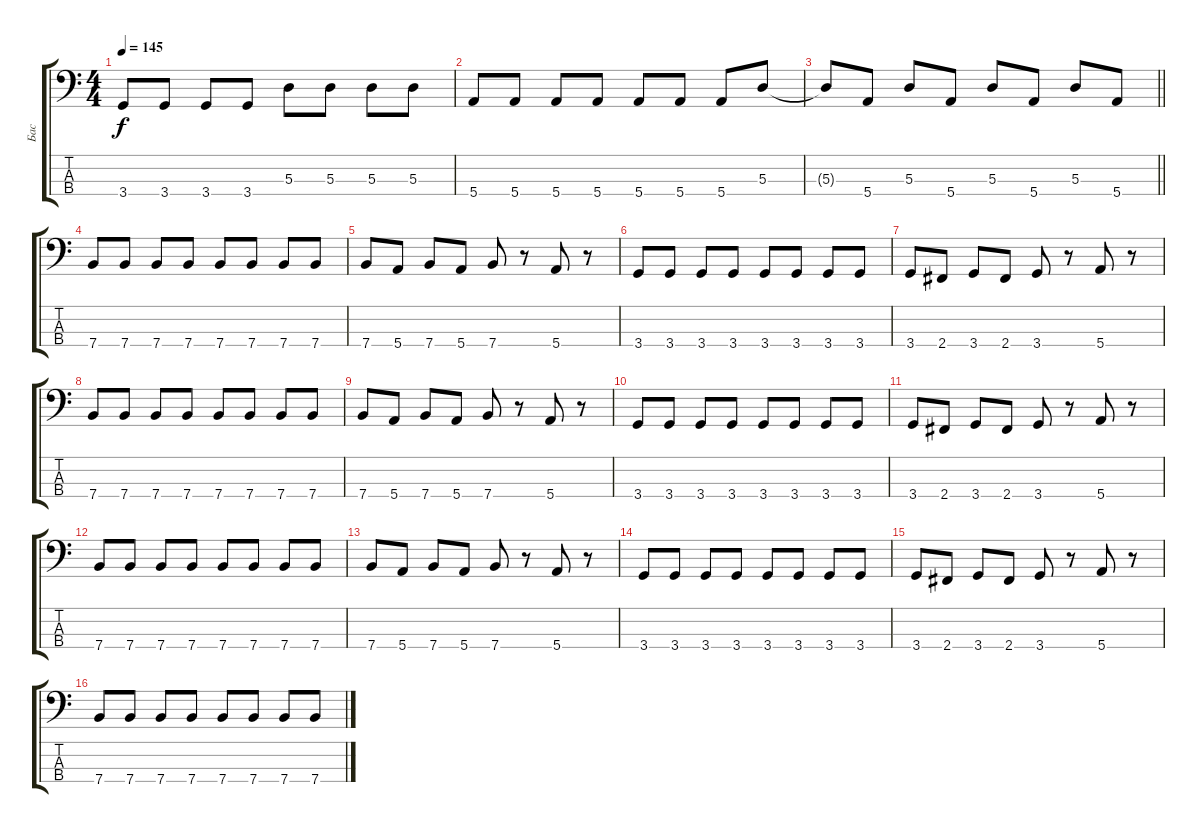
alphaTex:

\track ("Бас" "Бас") {instrument electricbassfinger}
\staff {score tabs}
\tuning (G2 D2 A1 E1) {hide}
\ts (4 4)
\tempo 145
\clef f4
\ks c
3.4.8{dy f} 3.4.8 3.4.8 3.4.8 5.3.8 5.3.8 5.3.8 5.3.8 |
5.4.8 5.4.8 5.4.8 5.4.8 5.4.8 5.4.8 5.4.8 5.3.8 |
\barLineRight lightlight
5.3{t}.8 5.4.8 5.3.8 5.4.8 5.3.8 5.4.8 5.3.8 5.4.8 |
7.4.8 7.4.8 7.4.8 7.4.8 7.4.8 7.4.8 7.4.8 7.4.8 |
7.4.8 5.4.8 7.4.8 5.4.8 7.4.8 r.8 5.4.8 r.8 |
3.4.8 3.4.8 3.4.8 3.4.8 3.4.8 3.4.8 3.4.8 3.4.8 |
3.4.8 2.4.8 3.4.8 2.4.8 3.4.8 r.8 5.4.8 r.8 |
7.4.8 7.4.8 7.4.8 7.4.8 7.4.8 7.4.8 7.4.8 7.4.8 |
7.4.8 5.4.8 7.4.8 5.4.8 7.4.8 r.8 5.4.8 r.8 |
3.4.8 3.4.8 3.4.8 3.4.8 3.4.8 3.4.8 3.4.8 3.4.8 |
3.4.8 2.4.8 3.4.8 2.4.8 3.4.8 r.8 5.4.8 r.8 |
7.4.8 7.4.8 7.4.8 7.4.8 7.4.8 7.4.8 7.4.8 7.4.8 |
7.4.8 5.4.8 7.4.8 5.4.8 7.4.8 r.8 5.4.8 r.8 |
3.4.8 3.4.8 3.4.8 3.4.8 3.4.8 3.4.8 3.4.8 3.4.8 |
3.4.8 2.4.8 3.4.8 2.4.8 3.4.8 r.8 5.4.8 r.8 |
7.4.8 7.4.8 7.4.8 7.4.8 7.4.8 7.4.8 7.4.8 7.4.8
